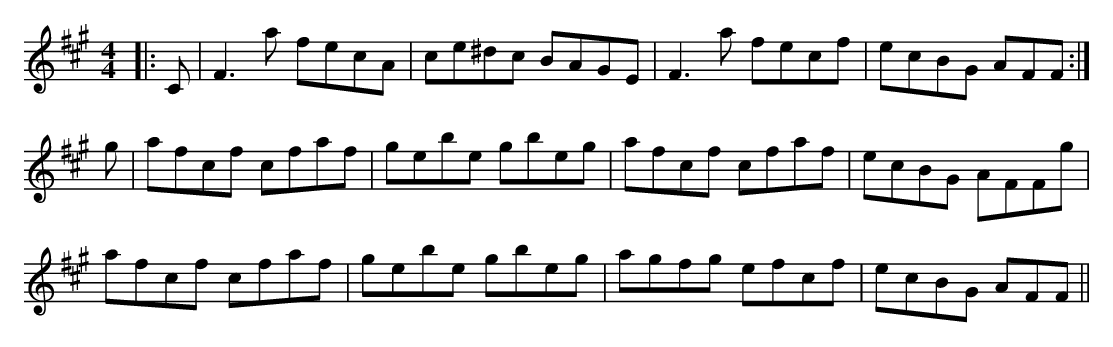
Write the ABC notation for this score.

X:1
M:4/4
K:A
|:C|F3a fecA|ce^dc BAGE|F3a fecf|ecBG AFF:|
g|afcf cfaf|gebe gbeg|afcf cfaf|ecBG AFFg|
afcf cfaf|gebe gbeg|agfg efcf|ecBG AFF||
